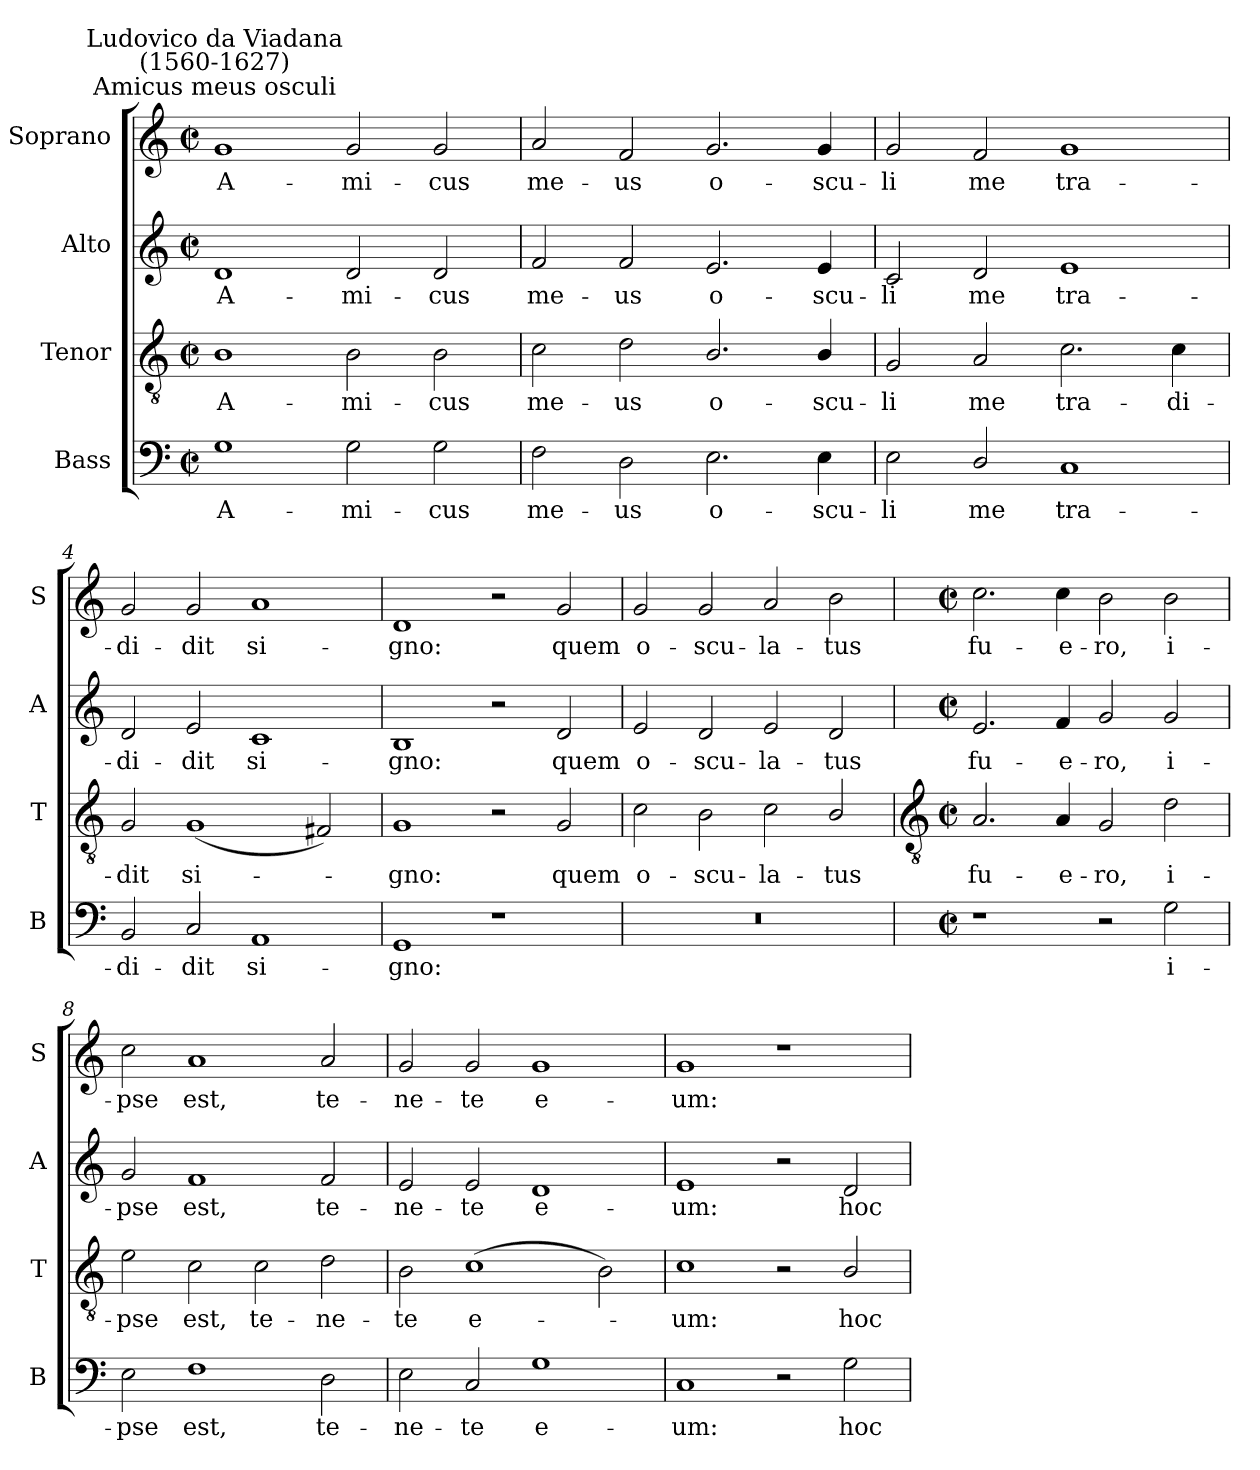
**kern	**text	**kern	**text	**kern	**text	**kern	**text
*part4	*part4	*part3	*part3	*part2	*part2	*part1	*part1
*staff4	*staff4	*staff3	*staff3	*staff2	*staff2	*staff1	*staff1
*I"Bass	*	*I"Tenor	*	*I"Alto	*	*I"Soprano	*
*I'B	*	*I'T	*	*I'A	*	*I'S	*
*clefF4	*	*clefGv2	*	*clefG2	*	*clefG2	*
*k[]	*	*k[]	*	*k[]	*	*k[]	*
*C:	*	*C:	*	*C:	*	*C:	*
*M4/2	*	*M4/2	*	*M4/2	*	*M4/2	*
*met(c|)	*	*met(c|)	*	*met(c|)	*	*met(c|)	*
=1	=1	=1	=1	=1	=1	=1	=1
!	!	!	!	!	!	!LO:TX:a:cj:t=Amicus meus osculi	!
!	!	!	!	!	!	!LO:TX:a:cj:t=Ludovico da Viadana\n(1560-1627)	!
!	!LO:LY:b	!	!LO:LY:b	!	!LO:LY:b	!	!LO:LY:b
1G	A-	1B	A-	1d	A-	1g	A-
!	!LO:LY:b	!	!LO:LY:b	!	!LO:LY:b	!	!LO:LY:b
2G	-mi-	2B	-mi-	2d	-mi-	2g	-mi-
!	!LO:LY:b	!	!LO:LY:b	!	!LO:LY:b	!	!LO:LY:b
2G	-cus	2B	-cus	2d	-cus	2g	-cus
=2	=2	=2	=2	=2	=2	=2	=2
!	!LO:LY:b	!	!LO:LY:b	!	!LO:LY:b	!	!LO:LY:b
2F	me-	2c	me-	2f	me-	2a	me-
!	!LO:LY:b	!	!LO:LY:b	!	!LO:LY:b	!	!LO:LY:b
2D	-us	2d	-us	2f	-us	2f	-us
!	!LO:LY:b	!	!LO:LY:b	!	!LO:LY:b	!	!LO:LY:b
2.E	o-	2.B/	o-	2.e	o-	2.g	o-
!	!LO:LY:b	!	!LO:LY:b	!	!LO:LY:b	!	!LO:LY:b
4E	-scu-	4B/	-scu-	4e	-scu-	4g	-scu-
=3	=3	=3	=3	=3	=3	=3	=3
!	!LO:LY:b	!	!LO:LY:b	!	!LO:LY:b	!	!LO:LY:b
2E	-li	2G	-li	2c	-li	2g	-li
!	!LO:LY:b	!	!LO:LY:b	!	!LO:LY:b	!	!LO:LY:b
2D/	me	2A	me	2d	me	2f	me
!	!LO:LY:b	!	!LO:LY:b	!	!LO:LY:b	!	!LO:LY:b
1C	tra-	2.c	tra-	1e	tra-	1g	tra-
!	!	!	!LO:LY:b	!	!	!	!
.	.	4c	-di-	.	.	.	.
=4	=4	=4	=4	=4	=4	=4	=4
!	!LO:LY:b	!	!LO:LY:b	!	!LO:LY:b	!	!LO:LY:b
2BB	-di-	2G	-dit	2d	-di-	2g	-di-
!	!LO:LY:b	!	!LO:LY:b	!	!LO:LY:b	!	!LO:LY:b
2C	-dit	(<1G	si-	2e	-dit	2g	-dit
!	!LO:LY:b	!	!	!	!LO:LY:b	!	!LO:LY:b
1AA	si-	.	.	1c	si-	1a	si-
.	.	2F#X)	.	.	.	.	.
=5	=5	=5	=5	=5	=5	=5	=5
!	!LO:LY:b	!	!LO:LY:b	!	!LO:LY:b	!	!LO:LY:b
1GG	-gno:	1G	gno:	1B	-gno:	1d	-gno:
1r	.	2r	.	2r	.	2r	.
!	!	!	!LO:LY:b	!	!LO:LY:b	!	!LO:LY:b
.	.	2G	quem	2d	quem	2g	quem
=6	=6	=6	=6	=6	=6	=6	=6
!	!	!	!LO:LY:b	!	!LO:LY:b	!	!LO:LY:b
0r	.	2c	o-	2e	o-	2g	o-
!	!	!	!LO:LY:b	!	!LO:LY:b	!	!LO:LY:b
.	.	2B	-scu-	2d	-scu-	2g	-scu-
!	!	!	!LO:LY:b	!	!LO:LY:b	!	!LO:LY:b
.	.	2c	-la-	2e	-la-	2a	-la-
!	!	!	!LO:LY:b	!	!LO:LY:b	!	!LO:LY:b
.	.	2B/	-tus	2d	-tus	2b	-tus
!!LO:LB:g=z
=7	=7	=7	=7	=7	=7	=7	=7
*	*	*clefGv2	*	*	*	*	*
*M4/2	*	*M4/2	*	*M4/2	*	*M4/2	*
*met(c|)	*	*met(c|)	*	*met(c|)	*	*met(c|)	*
!	!	!	!LO:LY:b	!	!LO:LY:b	!	!LO:LY:b
1r	.	2.A	fu-	2.e	fu-	2.cc	fu-
!	!	!	!LO:LY:b	!	!LO:LY:b	!	!LO:LY:b
.	.	4A	-e-	4f	-e-	4cc	-e-
!	!	!	!LO:LY:b	!	!LO:LY:b	!	!LO:LY:b
2r	.	2G	-ro,	2g	-ro,	2b	-ro,
!	!LO:LY:b	!	!LO:LY:b	!	!LO:LY:b	!	!LO:LY:b
2G	i-	2d	i-	2g	i-	2b	i-
=8	=8	=8	=8	=8	=8	=8	=8
!	!LO:LY:b	!	!LO:LY:b	!	!LO:LY:b	!	!LO:LY:b
2E	-pse	2e	-pse	2g	-pse	2cc	-pse
!	!LO:LY:b	!	!LO:LY:b	!	!LO:LY:b	!	!LO:LY:b
1F	est,	2c	est,	1f	est,	1a	est,
!	!	!	!LO:LY:b	!	!	!	!
.	.	2c	te-	.	.	.	.
!	!LO:LY:b	!	!LO:LY:b	!	!LO:LY:b	!	!LO:LY:b
2D	te-	2d	-ne-	2f	te-	2a	te-
=9	=9	=9	=9	=9	=9	=9	=9
!	!LO:LY:b	!	!LO:LY:b	!	!LO:LY:b	!	!LO:LY:b
2E	-ne-	2B	-te	2e	-ne-	2g	-ne-
!	!LO:LY:b	!	!LO:LY:b	!	!LO:LY:b	!	!LO:LY:b
2C	-te	(>1c	e-	2e	-te	2g	-te
!	!LO:LY:b	!	!	!	!LO:LY:b	!	!LO:LY:b
1G	e-	.	.	1d	e-	1g	e-
.	.	2B)	.	.	.	.	.
=10	=10	=10	=10	=10	=10	=10	=10
!	!LO:LY:b	!	!LO:LY:b	!	!LO:LY:b	!	!LO:LY:b
1C	-um:	1c	um:	1e	-um:	1g	-um:
2r	.	2r	.	2r	.	1r	.
!	!LO:LY:b	!	!LO:LY:b	!	!LO:LY:b	!	!
2G	hoc	2B/	hoc	2d	hoc	.	.
=	=	=	=	=	=	=	=
*-	*-	*-	*-	*-	*-	*-	*-
